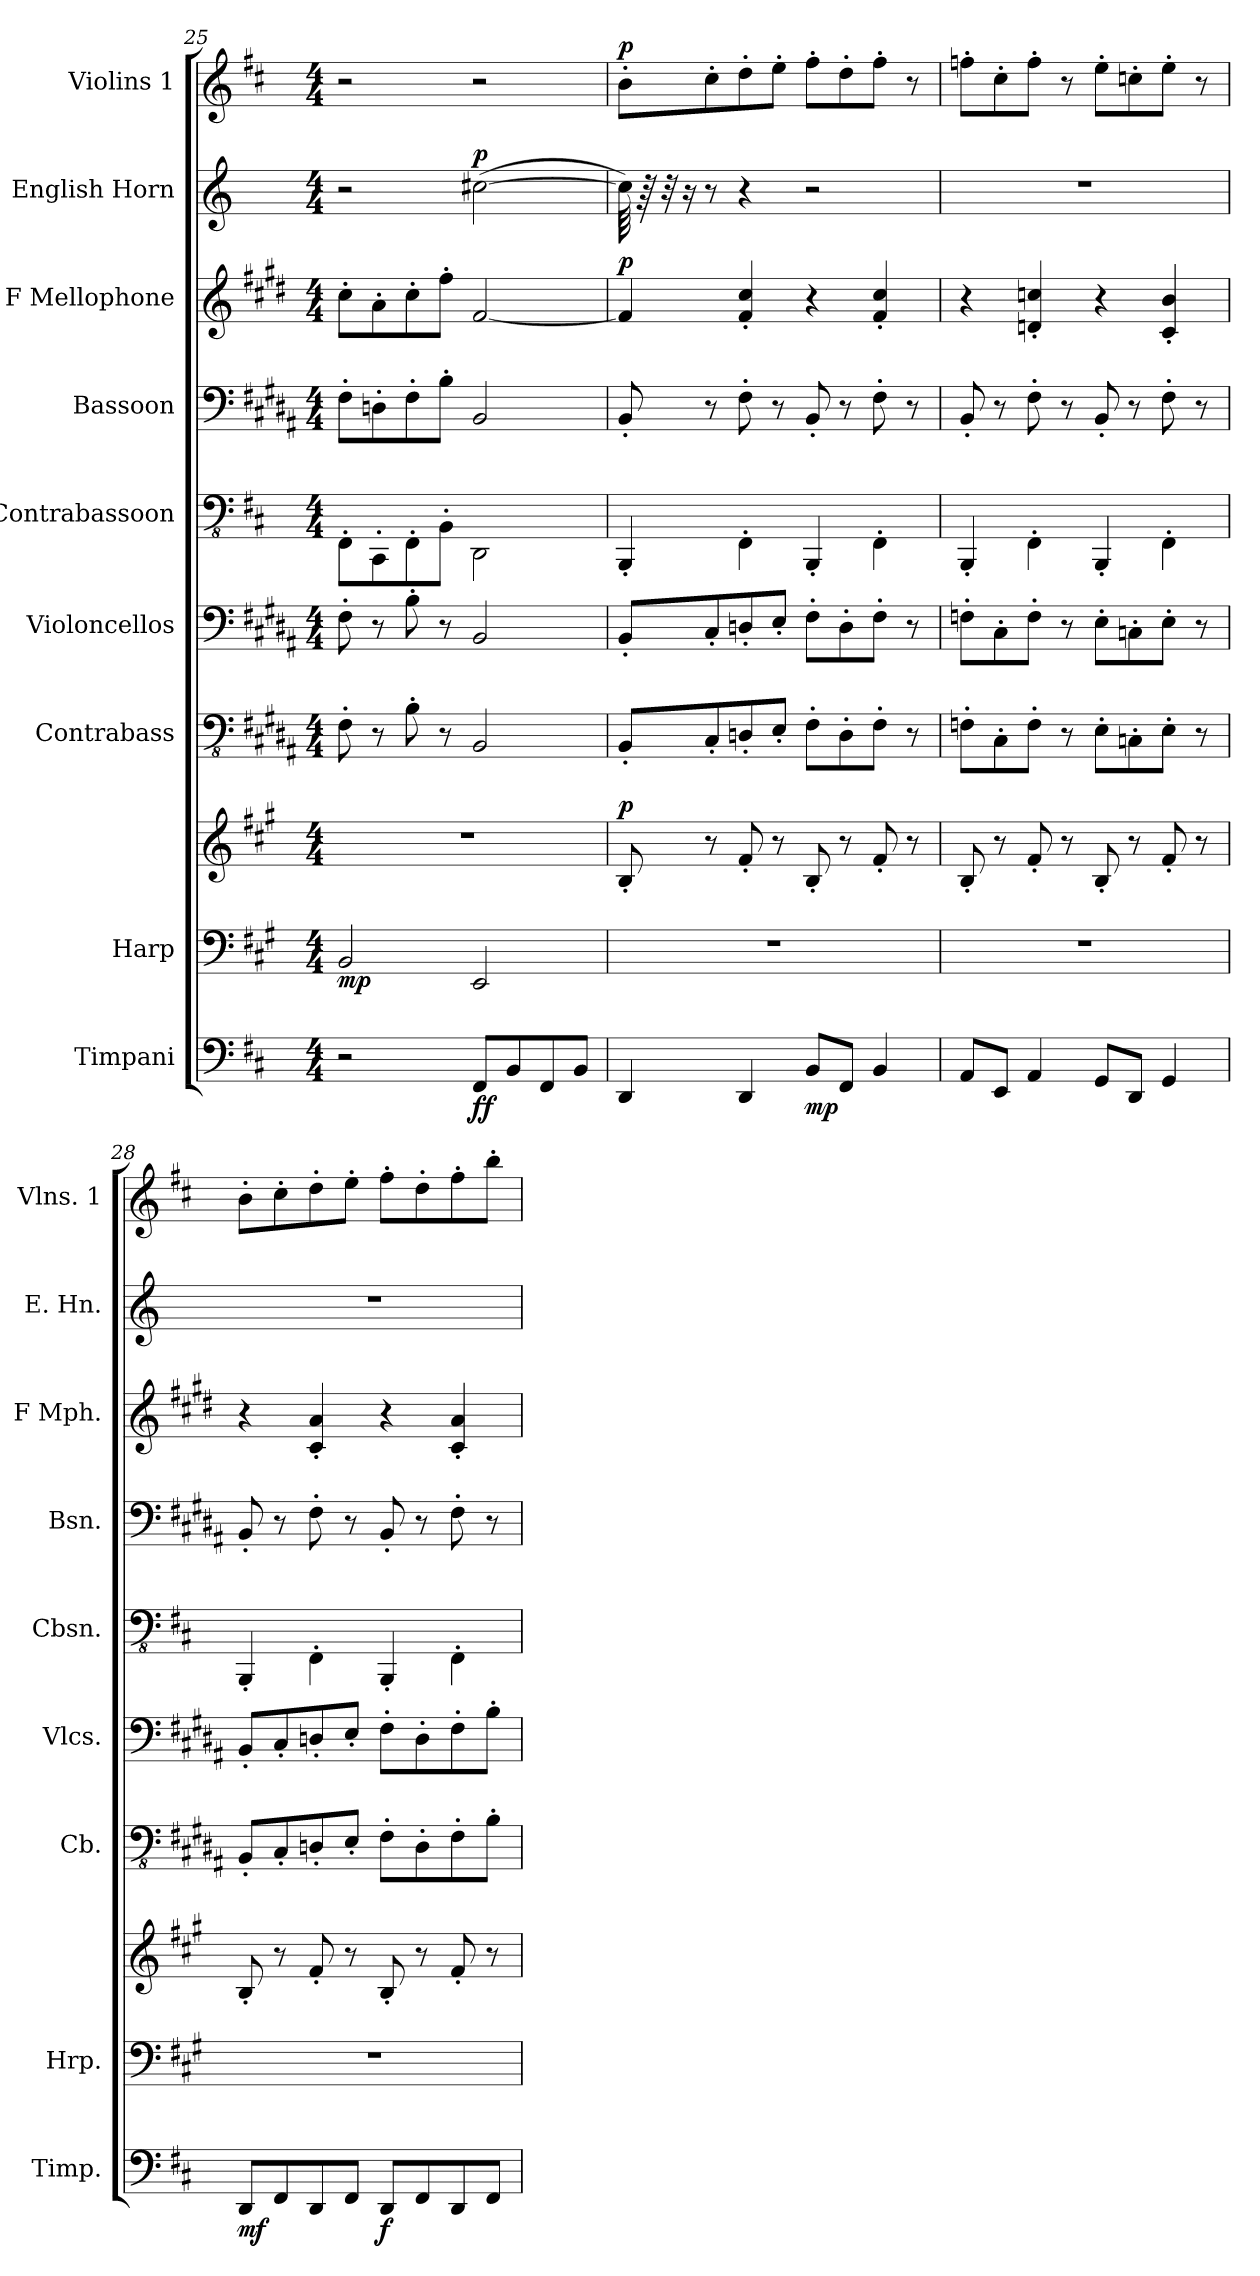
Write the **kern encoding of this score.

**kern	**dynam	**kern	**kern	**dynam	**kern	**kern	**kern	**kern	**kern	**dynam	**kern	**dynam	**kern	**dynam
*part9	*part9	*part8	*part8	*part8	*part7	*part6	*part5	*part4	*part3	*part3	*part2	*part2	*part1	*part1
*staff10	*staff10	*staff9	*staff8	*staff8/9	*staff7	*staff6	*staff5	*staff4	*staff3	*staff3	*staff2	*staff2	*staff1	*staff1
*I"Timpani	*	*I"Harp	*	*	*I"Contrabass	*I"Violoncellos	*I"Contrabassoon	*I"Bassoon	*I"F Mellophone	*	*I"English Horn	*	*I"Violins 1	*
*I'Timp.	*	*I'Hrp.	*	*	*I'Cb.	*I'Vlcs.	*I'Cbsn.	*I'Bsn.	*I'F Mph.	*	*I'E. Hn.	*	*I'Vlns. 1	*
!!LO:PB:g=z
*clefF4	*	*clefF4	*clefG2	*	*clefFv4	*clefF4	*clefFv4	*clefF4	*clefG2	*	*clefG2	*	*clefG2	*
*	*	*	*	*	*	*	*ITrd7c12	*	*ITrd4c7	*	*ITrd4c7	*	*	*
*k[f#c#]	*	*k[f#c#g#]	*k[f#c#g#]	*	*k[f#c#g#d#a#]	*k[f#c#g#d#a#]	*k[f#c#]	*k[f#c#g#d#a#]	*k[f#c#g#]	*	*k[b-]	*	*k[f#c#]	*
*D:	*	*A:	*A:	*	*B:	*B:	*D:	*B:	*A:	*	*F:	*	*D:	*
*M4/4	*	*M4/4	*M4/4	*	*M4/4	*M4/4	*M4/4	*M4/4	*M4/4	*	*M4/4	*	*M4/4	*
=25	=25	=25	=25	=25	=25	=25	=25	=25	=25	=25	=25	=25	=25	=25
!	!	!	!	!LO:DY:b=2	!	!	!	!	!	!	!	!	!	!
2r	.	2BB/	1r	mp	8FF#'\	8F#'\	8FFFF#'\L	8F#'\L	8f#'\L	.	2r	.	2r	.
.	.	.	.	.	8r	8r	8CCCC#'\	8D'\	8d'\	.	.	.	.	.
.	.	.	.	.	8BB'\	8B'\	8FFFF#'\	8F#'\	8f#'\	.	.	.	.	.
.	.	.	.	.	8r	8r	8BBBB'\J	8B'\J	8b'\J	.	.	.	.	.
!	!LO:DY:b	!	!	!	!	!	!	!	!	!	!	!LO:DY:a	!	!
8FF#/L	ff	2EE/	.	.	2BBB/	2BB/	2DDDD\	2BB/	[2B/	.	([2f#\	p	2r	.
8BB/	.	.	.	.	.	.	.	.	.	.	.	.	.	.
8FF#/	.	.	.	.	.	.	.	.	.	.	.	.	.	.
8BB/J	.	.	.	.	.	.	.	.	.	.	.	.	.	.
=26	=26	=26	=26	=26	=26	=26	=26	=26	=26	=26	=26	=26	=26	=26
!	!	!	!	!LO:DY:a	!	!	!	!	!	!LO:DY:a	!	!	!	!LO:DY:a
4DD/	.	1r	8B'/	p	8BBB'/L	8BB'/L	4BBBBB'/	8BB'/	4B/]	p	64f#\])	.	8b'\L	p
.	.	.	.	.	.	.	.	.	.	.	64r	.	.	.
.	.	.	.	.	.	.	.	.	.	.	32r	.	.	.
.	.	.	.	.	.	.	.	.	.	.	16r	.	.	.
.	.	.	8r	.	8CC#'/	8C#'/	.	8r	.	.	8r	.	8cc#'\	.
4DD/	.	.	8f#'/	.	8DD'/	8D'/	4FFFF#'\	8F#'\	4B/' 4f#/'	.	4r	.	8dd'\	.
.	.	.	8r	.	8EE'/J	8E'/J	.	8r	.	.	.	.	8ee'\J	.
!	!LO:DY:b	!	!	!	!	!	!	!	!	!	!	!	!	!
8BB/L	mp	.	8B'/	.	8FF#'\L	8F#'\L	4BBBBB'/	8BB'/	4r	.	2r	.	8ff#'\L	.
8FF#/J	.	.	8r	.	8DD'\	8D'\	.	8r	.	.	.	.	8dd'\	.
4BB/	.	.	8f#'/	.	8FF#'\J	8F#'\J	4FFFF#'\	8F#'\	4B/' 4f#/'	.	.	.	8ff#'\J	.
.	.	.	8r	.	8r	8r	.	8r	.	.	.	.	8r	.
=27	=27	=27	=27	=27	=27	=27	=27	=27	=27	=27	=27	=27	=27	=27
8AA/L	.	1r	8B'/	.	8FFn'\L	8Fn'\L	4BBBBB'/	8BB'/	4r	.	1r	.	8ffn'\L	.
8EE/J	.	.	8r	.	8CC#'\	8C#'\	.	8r	.	.	.	.	8cc#'\	.
4AA/	.	.	8f#'/	.	8FF'\J	8F'\J	4FFFF#'\	8F#'\	4Gn/' 4fn/'	.	.	.	8ff'\J	.
.	.	.	8r	.	8r	8r	.	8r	.	.	.	.	8r	.
8GG/L	.	.	8B'/	.	8EE'\L	8E'\L	4BBBBB'/	8BB'/	4r	.	.	.	8ee'\L	.
8DD/J	.	.	8r	.	8CCn'\	8Cn'\	.	8r	.	.	.	.	8ccn'\	.
4GG/	.	.	8f#'/	.	8EE'\J	8E'\J	4FFFF#'\	8F#'\	4F#/' 4e/'	.	.	.	8ee'\J	.
.	.	.	8r	.	8r	8r	.	8r	.	.	.	.	8r	.
!!LO:PB:g=z
=28	=28	=28	=28	=28	=28	=28	=28	=28	=28	=28	=28	=28	=28	=28
!	!LO:DY:b	!	!	!	!	!	!	!	!	!	!	!	!	!
8DD/L	mf	1r	8B'/	.	8BBB'/L	8BB'/L	4BBBBB'/	8BB'/	4r	.	1r	.	8b'\L	.
8FF#/	.	.	8r	.	8CC#'/	8C#'/	.	8r	.	.	.	.	8cc#'\	.
8DD/	.	.	8f#'/	.	8DD'/	8D'/	4FFFF#'\	8F#'\	4F#/' 4d/'	.	.	.	8dd'\	.
8FF#/J	.	.	8r	.	8EE'/J	8E'/J	.	8r	.	.	.	.	8ee'\J	.
!	!LO:DY:b	!	!	!	!	!	!	!	!	!	!	!	!	!
8DD/L	f	.	8B'/	.	8FF#'\L	8F#'\L	4BBBBB'/	8BB'/	4r	.	.	.	8ff#'\L	.
8FF#/	.	.	8r	.	8DD'\	8D'\	.	8r	.	.	.	.	8dd'\	.
8DD/	.	.	8f#'/	.	8FF#'\	8F#'\	4FFFF#'\	8F#'\	4F#/' 4d/'	.	.	.	8ff#'\	.
8FF#/J	.	.	8r	.	8BB'\J	8B'\J	.	8r	.	.	.	.	8bb'\J	.
=	=	=	=	=	=	=	=	=	=	=	=	=	=	=
*-	*-	*-	*-	*-	*-	*-	*-	*-	*-	*-	*-	*-	*-	*-
